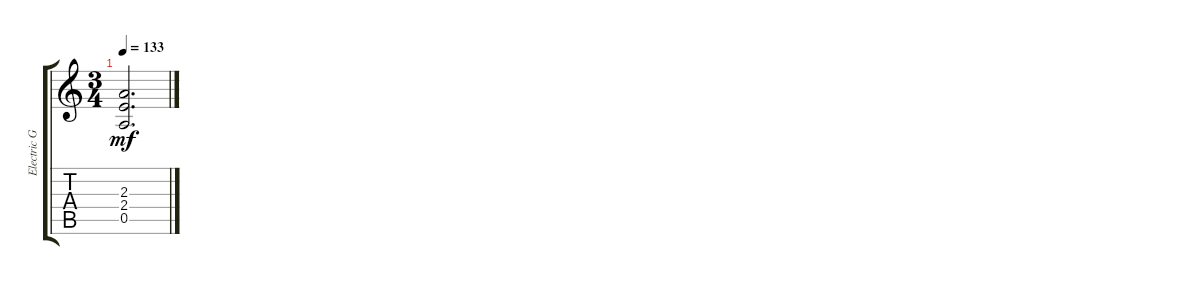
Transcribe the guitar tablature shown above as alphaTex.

\track ("Electric Guitar" "Electric G") {instrument distortionguitar}
\staff {score tabs}
\tuning (E4 B3 G3 D3 A2 E2) {hide}
\ts (3 4)
\tempo 133
\clef g2
\ks c
(2.3 2.4 0.5).2{d dy mf}
